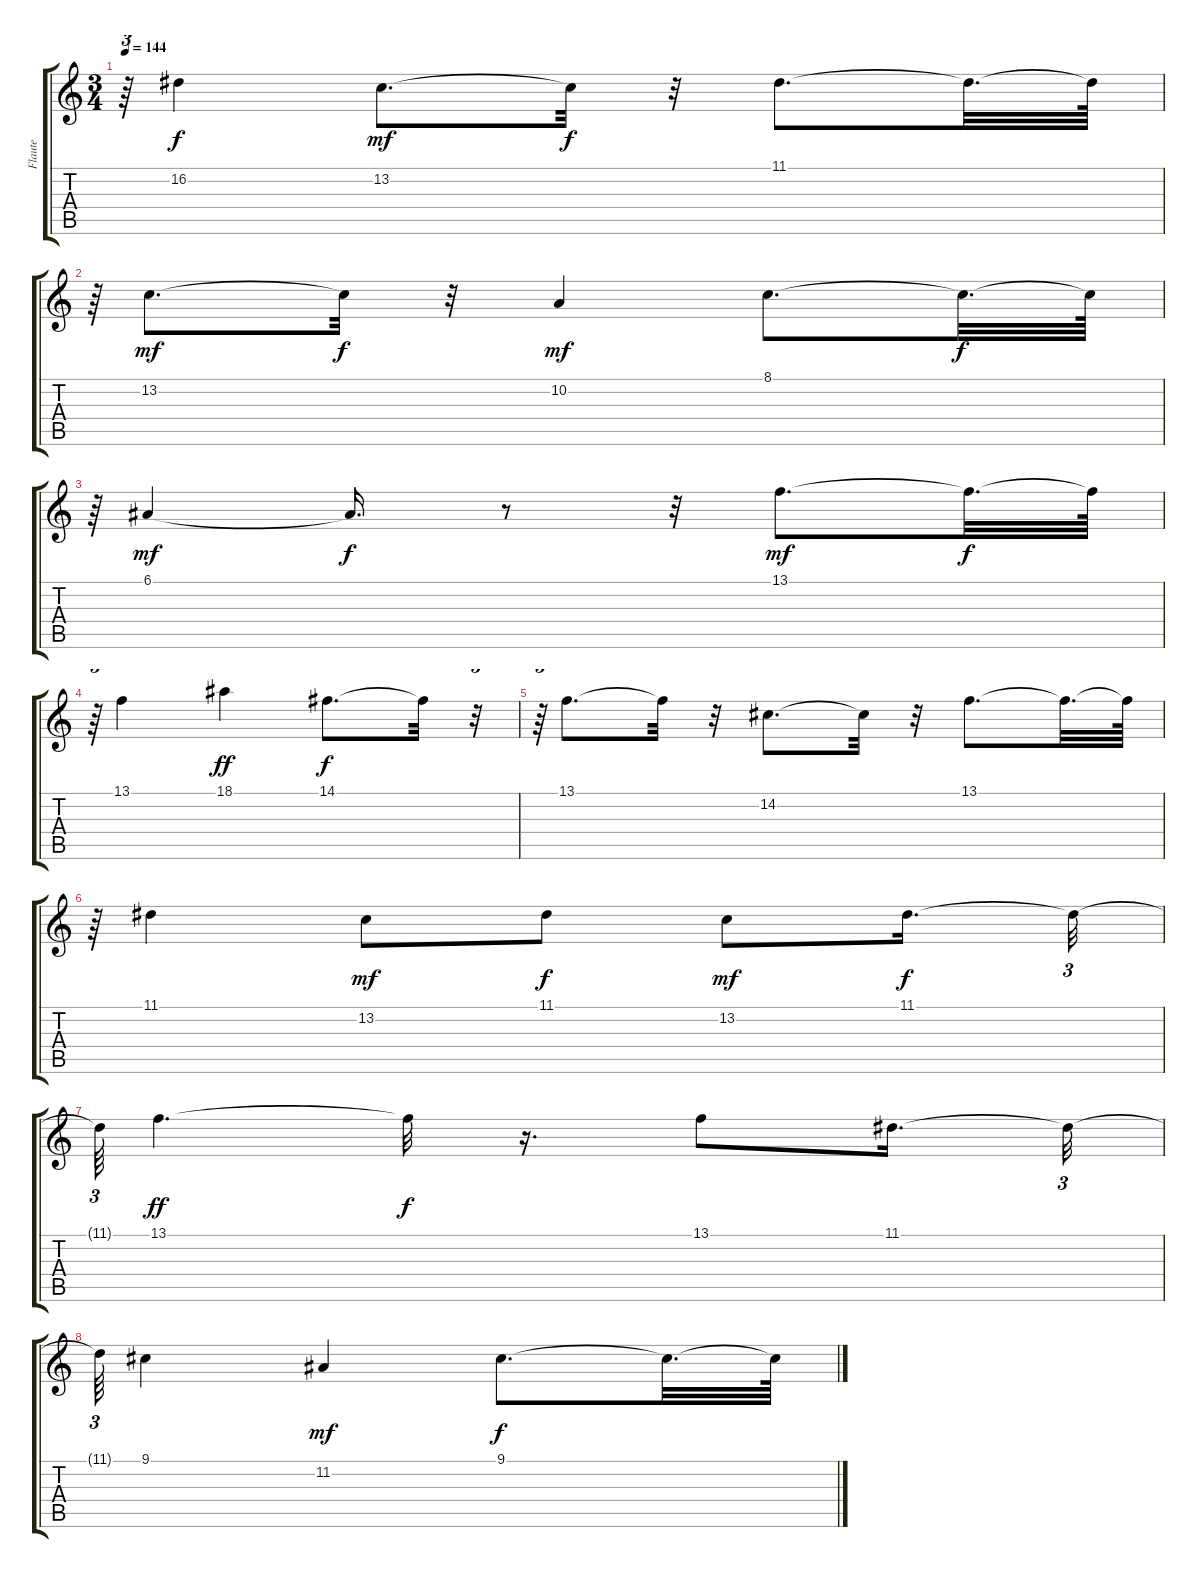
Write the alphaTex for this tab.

\track ("Flaute" "Flaute") {instrument flute}
\staff {score tabs}
\tuning (E4 B3 G3 D3 A2 E2) {hide}
\ts (3 4)
\tempo 144
\clef g2
\ks c
r.64{tu (3 2) dy f} 16.2.4 13.2.8{d dy mf} 13.2{t}.32{dy f} r.32 11.1.8{d} 11.1{t}.32{d} 11.1{t}.64 |
r.64{tu (3 2)} 13.2.8{d dy mf} 13.2{t}.32{dy f} r.32 10.2.4{dy mf} 8.1.8{d} 8.1{t}.32{d dy f} 8.1{t}.64 |
r.64{tu (3 2)} 6.1.4{dy mf} 6.1{t}.16{d dy f} r.8 r.32 13.1.8{d dy mf} 13.1{t}.32{d dy f} 13.1{t}.64 |
r.64{tu (3 2)} 13.1.4 18.1.4{dy ff} 14.1.8{d dy f} 14.1{t}.32 r.32{tu (3 2)} |
r.64{tu (3 2)} 13.1.8{d} 13.1{t}.32 r.32 14.2.8{d} 14.2{t}.32 r.32 13.1.8{d} 13.1{t}.32{d} 13.1{t}.64 |
r.64{tu (3 2)} 11.1.4 13.2.8{dy mf} 11.1.8{dy f} 13.2.8{dy mf} 11.1.16{d dy f} 11.1{t}.32{tu (3 2)} |
11.1{t}.64{tu (3 2)} 13.1.4{d dy ff} 13.1{t}.32{dy f} r.16{d} 13.1.8 11.1.16{d} 11.1{t}.32{tu (3 2)} |
11.1{t}.64{tu (3 2)} 9.1.4 11.2.4{dy mf} 9.1.8{d dy f} 9.1{t}.32{d} 9.1{t}.64
